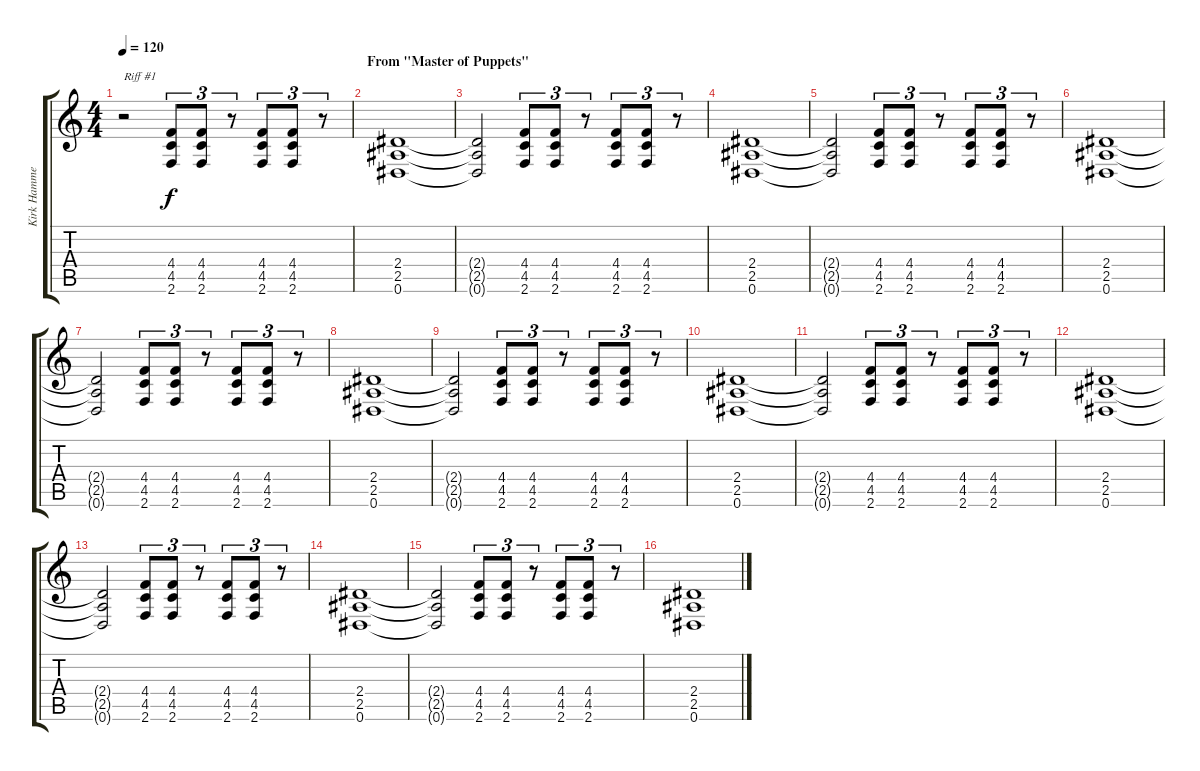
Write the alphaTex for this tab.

\track ("Kirk Hammet" "Kirk Hamme") {instrument distortionguitar}
\staff {score tabs}
\tuning (Eb4 Bb3 Gb3 Db3 Ab2 Eb2) {hide}
\ts (4 4)
\tempo 120
\clef g2
\ks c
r.2{txt "Riff #1" dy f instrument distortionguitar} (4.4 4.5 2.6).8{tu (3 2)} (4.4 4.5 2.6).8{tu (3 2)} r.8{tu (3 2)} (4.4 4.5 2.6).8{tu (3 2)} (4.4 4.5 2.6).8{tu (3 2)} r.8{tu (3 2)} |
\section ("" "From \"Master of Puppets\"")
(2.4 2.5 0.6).1 |
(2.4{t} 2.5{t} 0.6{t}).2 (4.4 4.5 2.6).8{tu (3 2)} (4.4 4.5 2.6).8{tu (3 2)} r.8{tu (3 2)} (4.4 4.5 2.6).8{tu (3 2)} (4.4 4.5 2.6).8{tu (3 2)} r.8{tu (3 2)} |
(2.4 2.5 0.6).1 |
(2.4{t} 2.5{t} 0.6{t}).2 (4.4 4.5 2.6).8{tu (3 2)} (4.4 4.5 2.6).8{tu (3 2)} r.8{tu (3 2)} (4.4 4.5 2.6).8{tu (3 2)} (4.4 4.5 2.6).8{tu (3 2)} r.8{tu (3 2)} |
(2.4 2.5 0.6).1 |
(2.4{t} 2.5{t} 0.6{t}).2 (4.4 4.5 2.6).8{tu (3 2)} (4.4 4.5 2.6).8{tu (3 2)} r.8{tu (3 2)} (4.4 4.5 2.6).8{tu (3 2)} (4.4 4.5 2.6).8{tu (3 2)} r.8{tu (3 2)} |
(2.4 2.5 0.6).1 |
(2.4{t} 2.5{t} 0.6{t}).2 (4.4 4.5 2.6).8{tu (3 2)} (4.4 4.5 2.6).8{tu (3 2)} r.8{tu (3 2)} (4.4 4.5 2.6).8{tu (3 2)} (4.4 4.5 2.6).8{tu (3 2)} r.8{tu (3 2)} |
(2.4 2.5 0.6).1 |
(2.4{t} 2.5{t} 0.6{t}).2 (4.4 4.5 2.6).8{tu (3 2)} (4.4 4.5 2.6).8{tu (3 2)} r.8{tu (3 2)} (4.4 4.5 2.6).8{tu (3 2)} (4.4 4.5 2.6).8{tu (3 2)} r.8{tu (3 2)} |
(2.4 2.5 0.6).1 |
(2.4{t} 2.5{t} 0.6{t}).2 (4.4 4.5 2.6).8{tu (3 2)} (4.4 4.5 2.6).8{tu (3 2)} r.8{tu (3 2)} (4.4 4.5 2.6).8{tu (3 2)} (4.4 4.5 2.6).8{tu (3 2)} r.8{tu (3 2)} |
(2.4 2.5 0.6).1 |
(2.4{t} 2.5{t} 0.6{t}).2 (4.4 4.5 2.6).8{tu (3 2)} (4.4 4.5 2.6).8{tu (3 2)} r.8{tu (3 2)} (4.4 4.5 2.6).8{tu (3 2)} (4.4 4.5 2.6).8{tu (3 2)} r.8{tu (3 2)} |
(2.4 2.5 0.6).1
